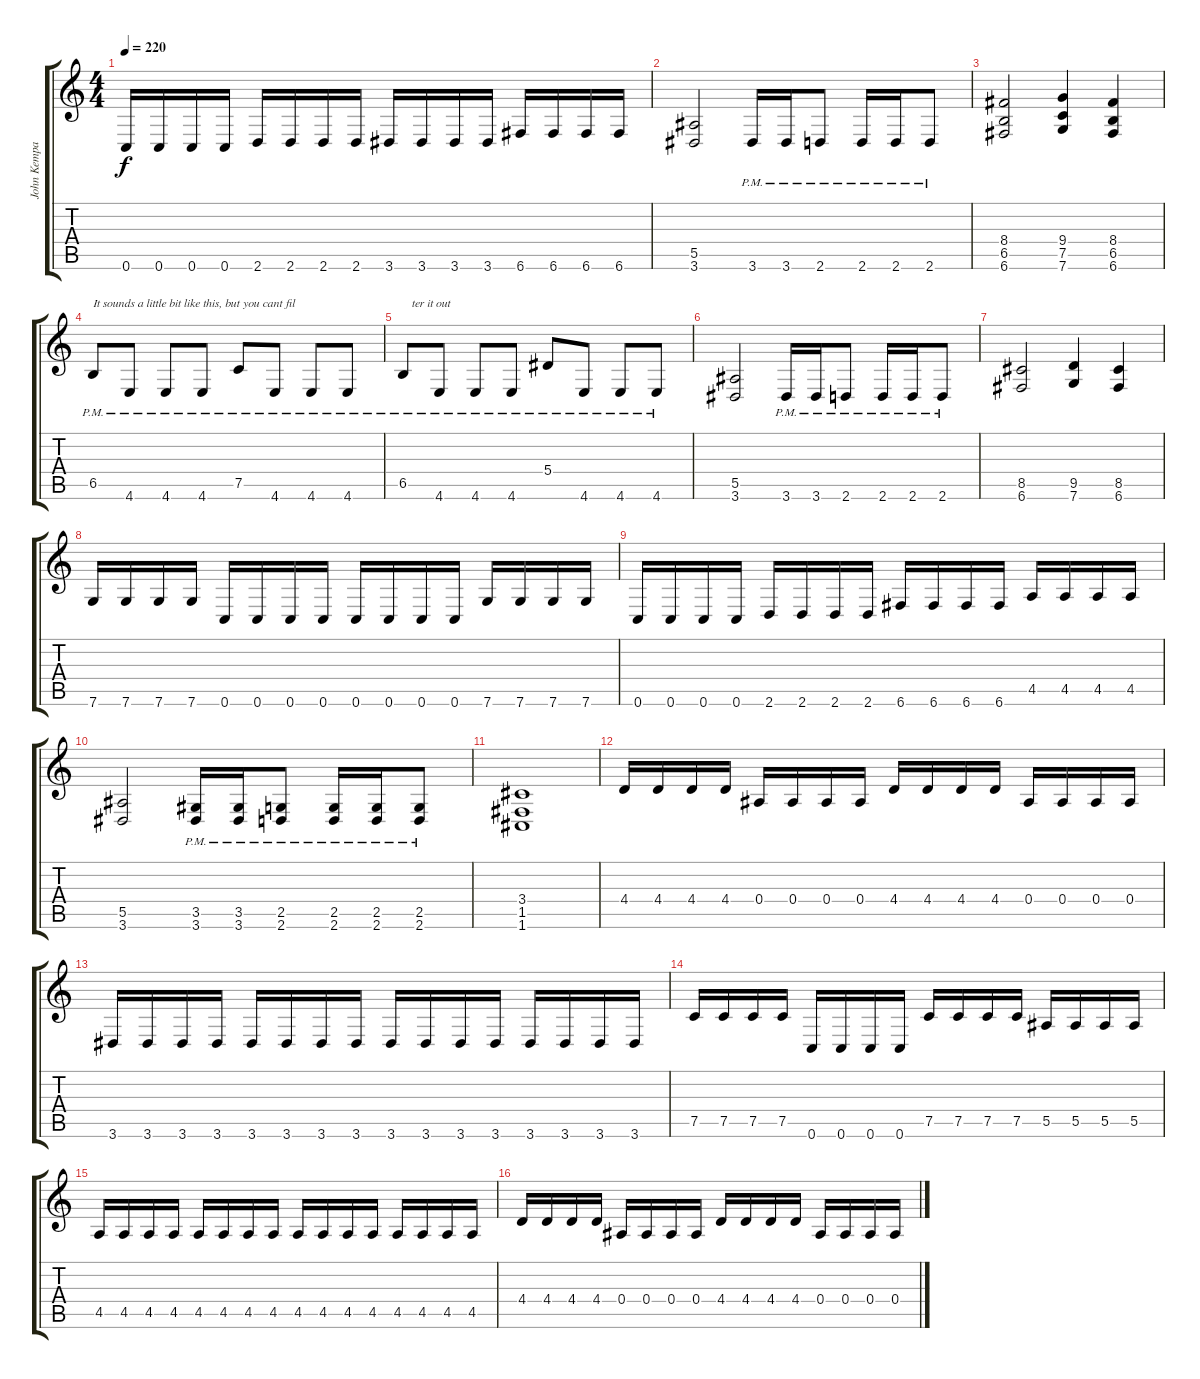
\track ("John Kempainen (Rhythm Guitar)" "John Kempa") {instrument distortionguitar}
\staff {score tabs}
\tuning (C4 G3 Eb3 Bb2 F2 C2) {hide}
\ts (4 4)
\tempo 220
\clef g2
\ks c
0.6.16{dy f} 0.6.16 0.6.16 0.6.16 2.6.16 2.6.16 2.6.16 2.6.16 3.6.16 3.6.16 3.6.16 3.6.16 6.6.16 6.6.16 6.6.16 6.6.16 |
(5.5 3.6).2 3.6{pm}.16 3.6{pm}.16 2.6{pm}.8 2.6{pm}.16 2.6{pm}.16 2.6{pm}.8 |
(8.4 6.5 6.6).2 (9.4 7.5 7.6).4 (8.4 6.5 6.6).4 |
6.5{pm}.8{txt "It sounds a little bit like this, but you cant fil"} 4.6{pm}.8 4.6{pm}.8 4.6{pm}.8 7.5{pm}.8 4.6{pm}.8 4.6{pm}.8 4.6{pm}.8 |
6.5{pm}.8{txt "   ter it out"} 4.6{pm}.8 4.6{pm}.8 4.6{pm}.8 5.4{pm}.8 4.6{pm}.8 4.6{pm}.8 4.6{pm}.8 |
(5.5 3.6).2 3.6{pm}.16 3.6{pm}.16 2.6{pm}.8 2.6{pm}.16 2.6{pm}.16 2.6{pm}.8 |
(8.5 6.6).2 (9.5 7.6).4 (8.5 6.6).4 |
7.6.16 7.6.16 7.6.16 7.6.16 0.6.16 0.6.16 0.6.16 0.6.16 0.6.16 0.6.16 0.6.16 0.6.16 7.6.16 7.6.16 7.6.16 7.6.16 |
0.6.16 0.6.16 0.6.16 0.6.16 2.6.16 2.6.16 2.6.16 2.6.16 6.6.16 6.6.16 6.6.16 6.6.16 4.5.16 4.5.16 4.5.16 4.5.16 |
(5.5 3.6).2 (3.5 3.6{pm}).16 (3.5 3.6{pm}).16 (2.5{pm} 2.6{pm}).8 (2.5{pm} 2.6{pm}).16 (2.5{pm} 2.6{pm}).16 (2.5{pm} 2.6{pm}).8 |
(3.4 1.5 1.6).1 |
4.4.16 4.4.16 4.4.16 4.4.16 0.4.16 0.4.16 0.4.16 0.4.16 4.4.16 4.4.16 4.4.16 4.4.16 0.4.16 0.4.16 0.4.16 0.4.16 |
3.6.16 3.6.16 3.6.16 3.6.16 3.6.16 3.6.16 3.6.16 3.6.16 3.6.16 3.6.16 3.6.16 3.6.16 3.6.16 3.6.16 3.6.16 3.6.16 |
7.5.16 7.5.16 7.5.16 7.5.16 0.6.16 0.6.16 0.6.16 0.6.16 7.5.16 7.5.16 7.5.16 7.5.16 5.5.16 5.5.16 5.5.16 5.5.16 |
4.5.16 4.5.16 4.5.16 4.5.16 4.5.16 4.5.16 4.5.16 4.5.16 4.5.16 4.5.16 4.5.16 4.5.16 4.5.16 4.5.16 4.5.16 4.5.16 |
4.4.16 4.4.16 4.4.16 4.4.16 0.4.16 0.4.16 0.4.16 0.4.16 4.4.16 4.4.16 4.4.16 4.4.16 0.4.16 0.4.16 0.4.16 0.4.16
